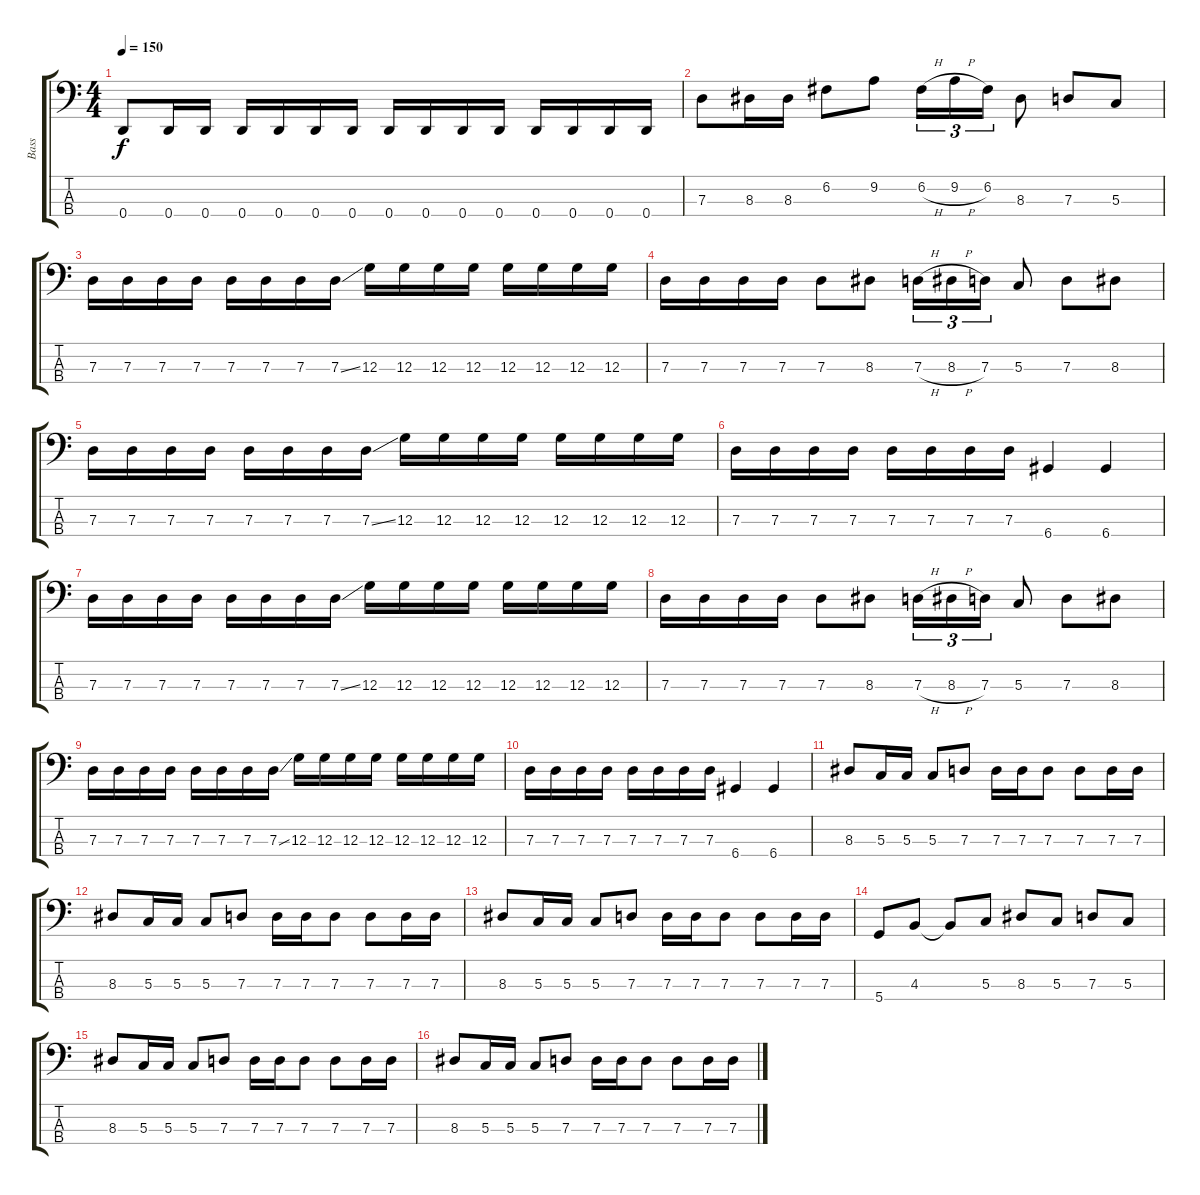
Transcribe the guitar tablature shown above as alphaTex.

\track ("Bass" "Bass") {instrument electricbasspick}
\staff {score tabs}
\tuning (F2 C2 G1 D1) {hide}
\ts (4 4)
\tempo 150
\clef f4
\ks c
0.4.8{dy f} 0.4.16 0.4.16 0.4.16 0.4.16 0.4.16 0.4.16 0.4.16 0.4.16 0.4.16 0.4.16 0.4.16 0.4.16 0.4.16 0.4.16 |
7.3.8 8.3.16 8.3.16 6.2.8 9.2.8 6.2{h}.16{tu (3 2)} 9.2{h}.16{tu (3 2)} 6.2.16{tu (3 2)} 8.3.8 7.3.8 5.3.8 |
\section ("" "")
7.3.16 7.3.16 7.3.16 7.3.16 7.3.16 7.3.16 7.3.16 7.3{ss}.16 12.3.16 12.3.16 12.3.16 12.3.16 12.3.16 12.3.16 12.3.16 12.3.16 |
7.3.16 7.3.16 7.3.16 7.3.16 7.3.8 8.3.8 7.3{h}.16{tu (3 2)} 8.3{h}.16{tu (3 2)} 7.3.16{tu (3 2)} 5.3.8 7.3.8 8.3.8 |
7.3.16 7.3.16 7.3.16 7.3.16 7.3.16 7.3.16 7.3.16 7.3{ss}.16 12.3.16 12.3.16 12.3.16 12.3.16 12.3.16 12.3.16 12.3.16 12.3.16 |
7.3.16 7.3.16 7.3.16 7.3.16 7.3.16 7.3.16 7.3.16 7.3.16 6.4.4 6.4.4 |
7.3.16 7.3.16 7.3.16 7.3.16 7.3.16 7.3.16 7.3.16 7.3{ss}.16 12.3.16 12.3.16 12.3.16 12.3.16 12.3.16 12.3.16 12.3.16 12.3.16 |
7.3.16 7.3.16 7.3.16 7.3.16 7.3.8 8.3.8 7.3{h}.16{tu (3 2)} 8.3{h}.16{tu (3 2)} 7.3.16{tu (3 2)} 5.3.8 7.3.8 8.3.8 |
7.3.16 7.3.16 7.3.16 7.3.16 7.3.16 7.3.16 7.3.16 7.3{ss}.16 12.3.16 12.3.16 12.3.16 12.3.16 12.3.16 12.3.16 12.3.16 12.3.16 |
7.3.16 7.3.16 7.3.16 7.3.16 7.3.16 7.3.16 7.3.16 7.3.16 6.4.4 6.4.4 |
\section ("" "")
8.3.8 5.3.16 5.3.16 5.3.8 7.3.8 7.3.16 7.3.16 7.3.8 7.3.8 7.3.16 7.3.16 |
8.3.8 5.3.16 5.3.16 5.3.8 7.3.8 7.3.16 7.3.16 7.3.8 7.3.8 7.3.16 7.3.16 |
8.3.8 5.3.16 5.3.16 5.3.8 7.3.8 7.3.16 7.3.16 7.3.8 7.3.8 7.3.16 7.3.16 |
5.4.8 4.3.8 4.3{t}.8 5.3.8 8.3.8 5.3.8 7.3.8 5.3.8 |
8.3.8 5.3.16 5.3.16 5.3.8 7.3.8 7.3.16 7.3.16 7.3.8 7.3.8 7.3.16 7.3.16 |
8.3.8 5.3.16 5.3.16 5.3.8 7.3.8 7.3.16 7.3.16 7.3.8 7.3.8 7.3.16 7.3.16
